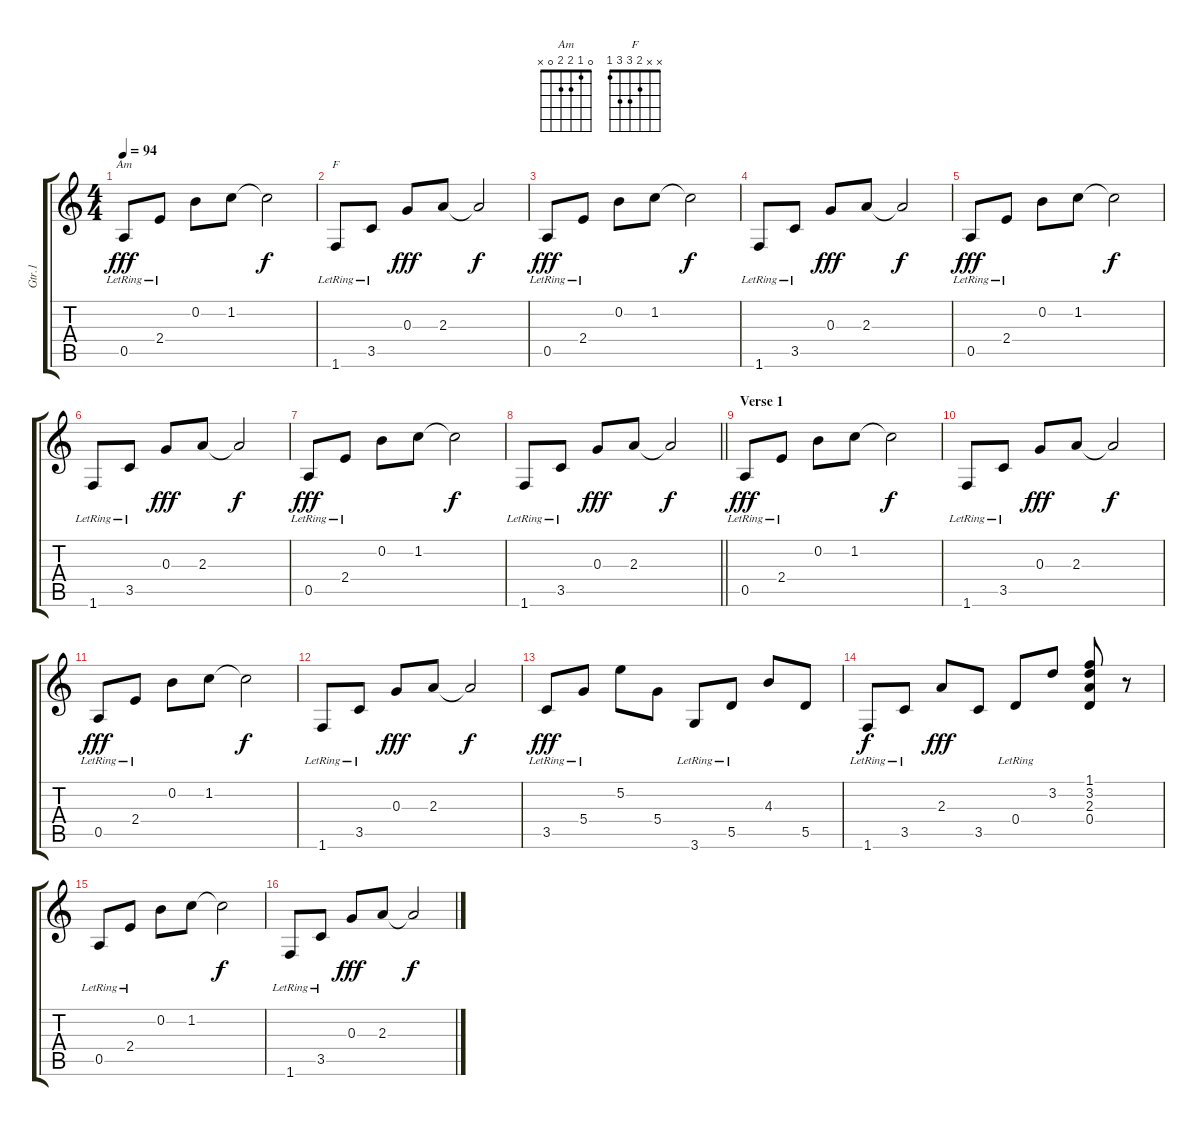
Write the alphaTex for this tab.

\track ("Gtr.1 " "Gtr.1 ") {instrument electricguitarclean}
\staff {score tabs}
\tuning (E4 B3 G3 D3 A2 E2) {hide}
\chord ("Am" 0 1 2 2 0 x)
\chord ("F" x x 2 3 3 1)
\ts (4 4)
\tempo 94
\clef g2
\ks c
0.5{lr}.8{ch "Am" dy fff instrument electricguitarclean} 2.4{lr}.8 0.2.8 1.2.8 1.2{t}.2{dy f} |
1.6{lr}.8{ch "F"} 3.5{lr}.8 0.3.8{dy fff} 2.3.8 2.3{t}.2{dy f} |
0.5{lr}.8{dy fff} 2.4{lr}.8 0.2.8 1.2.8 1.2{t}.2{dy f} |
1.6{lr}.8 3.5{lr}.8 0.3.8{dy fff} 2.3.8 2.3{t}.2{dy f} |
0.5{lr}.8{dy fff} 2.4{lr}.8 0.2.8 1.2.8 1.2{t}.2{dy f} |
1.6{lr}.8 3.5{lr}.8 0.3.8{dy fff} 2.3.8 2.3{t}.2{dy f} |
0.5{lr}.8{dy fff} 2.4{lr}.8 0.2.8 1.2.8 1.2{t}.2{dy f} |
\barLineRight lightlight
1.6{lr}.8 3.5{lr}.8 0.3.8{dy fff} 2.3.8 2.3{t}.2{dy f} |
\section ("" "Verse 1")
0.5{lr}.8{dy fff} 2.4{lr}.8 0.2.8 1.2.8 1.2{t}.2{dy f} |
1.6{lr}.8 3.5{lr}.8 0.3.8{dy fff} 2.3.8 2.3{t}.2{dy f} |
0.5{lr}.8{dy fff} 2.4{lr}.8 0.2.8 1.2.8 1.2{t}.2{dy f} |
1.6{lr}.8 3.5{lr}.8 0.3.8{dy fff} 2.3.8 2.3{t}.2{dy f} |
3.5{lr}.8{dy fff} 5.4{lr}.8 5.2.8 5.4.8 3.6{lr}.8 5.5{lr}.8 4.3.8 5.5.8 |
1.6{lr}.8{dy f} 3.5{lr}.8 2.3.8{dy fff} 3.5.8 0.4{lr}.8 3.2.8 (1.1 3.2 2.3 0.4).8 r.8 |
0.5{lr}.8 2.4{lr}.8 0.2.8 1.2.8 1.2{t}.2{dy f} |
1.6{lr}.8 3.5{lr}.8 0.3.8{dy fff} 2.3.8 2.3{t}.2{dy f}
